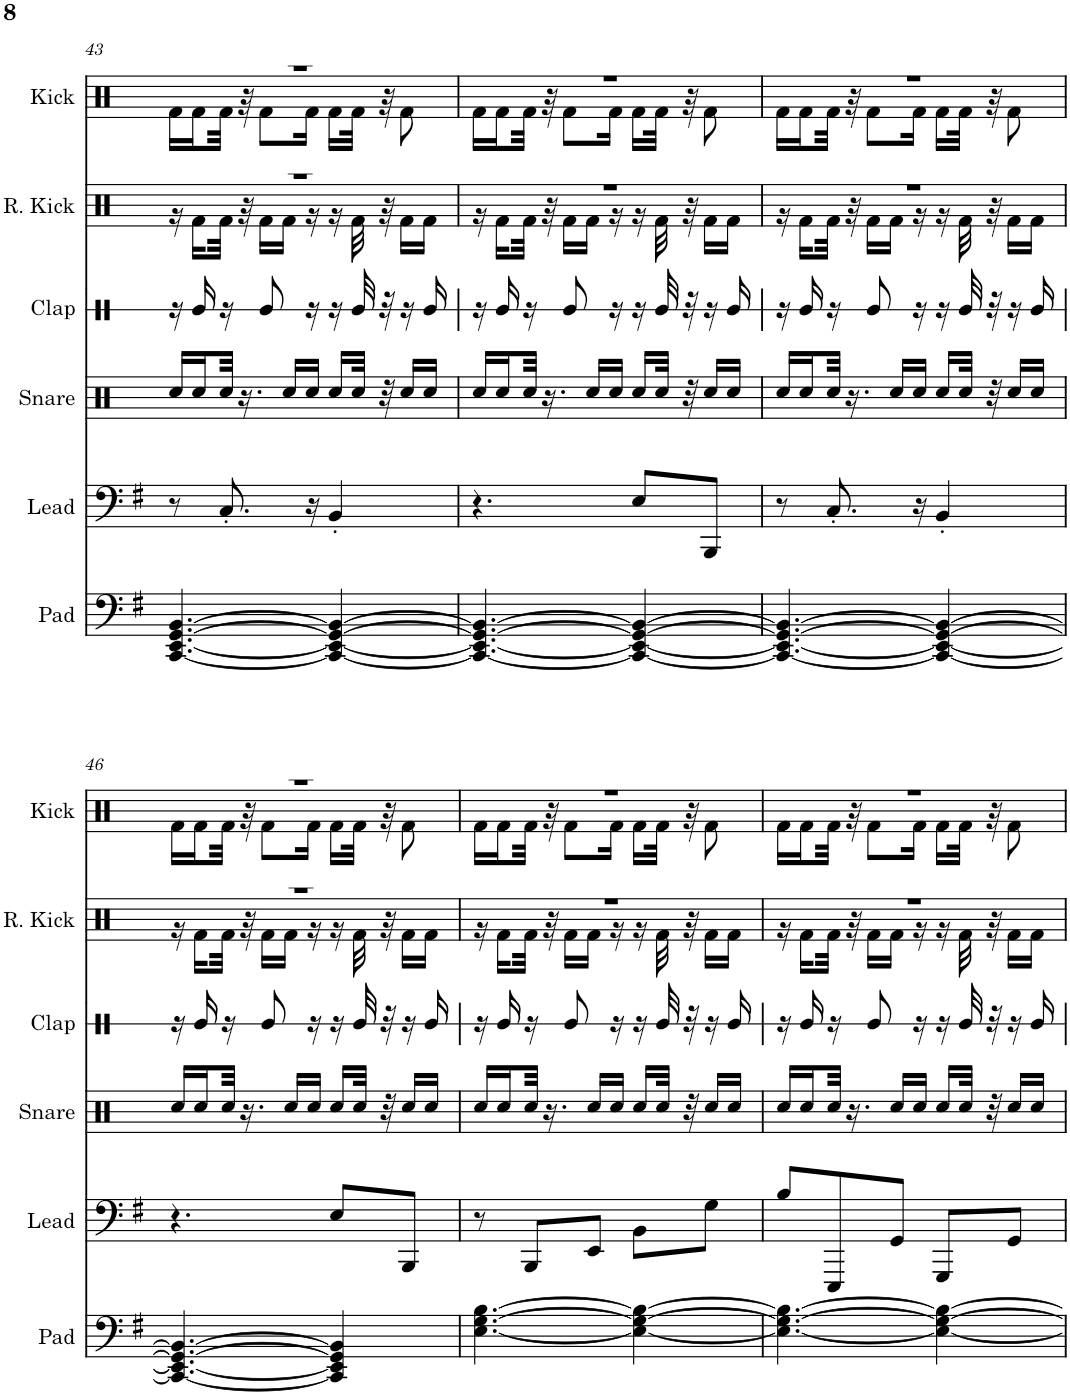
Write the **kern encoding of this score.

**kern	**kern	**kern	**kern	**kern	**kern
*part6	*part5	*part4	*part3	*part2	*part1
*staff6	*staff5	*staff4	*staff3	*staff2	*staff1
*I"Pad	*I"Lead	*I"Snare	*I"Clap	*I"Reverb Kick	*I"Kick
*I'Pad	*I'Lead	*I'Snare	*I'Clap	*I'R. Kick	*I'Kick
!!LO:PB:g=z
*clefF4	*clefF4	*clefX	*clefX	*clefX	*clefX
*k[f#]	*k[f#]	*k[f#]	*k[f#]	*k[f#]	*k[f#]
*M5/8	*M5/8	*M5/8	*M5/8	*M5/8	*M5/8
=43	=43	=43	=43	=43	=43
*	*	*	*	*^	*^
[4.CC/ [4.EE/ [4.GG/ [4.BB/	8r	16Rcc/LL	16r	8%5r	16r	8%5r	16Rf\LL
.	.	16Rcc/	16Re/	.	16Rf\LL	.	16Rf\
.	8.C'/	32Rcc/JJk	16r	.	32Rf\JJk	.	32Rf\JJk
.	.	16.r	.	.	32r	.	32r
.	.	.	8Re/	.	16Rf\LL	.	8Rf\L
.	.	16Rcc/LL	.	.	16Rf\JJ	.	.
.	16r	16Rcc/JJ	16r	.	16r	.	16Rf\Jk
4CC/_ 4EE/_ 4GG/_ 4BB/_	4BB'/	16Rcc/LL	16r	.	16r	.	16Rf\LL
.	.	32Rcc/JJk	32Re/	.	32Rf\	.	32Rf\JJk
.	.	32r	32r	.	32r	.	32r
.	.	16Rcc/LL	16r	.	16Rf\LL	.	8Rf\
.	.	16Rcc/JJ	16Re/	.	16Rf\JJ	.	.
=44	=44	=44	=44	=44	=44	=44	=44
4.CC/_ 4.EE/_ 4.GG/_ 4.BB/_	4.r	16Rcc/LL	16r	8%5r	16r	8%5r	16Rf\LL
.	.	16Rcc/	16Re/	.	16Rf\LL	.	16Rf\
.	.	32Rcc/JJk	16r	.	32Rf\JJk	.	32Rf\JJk
.	.	16.r	.	.	32r	.	32r
.	.	.	8Re/	.	16Rf\LL	.	8Rf\L
.	.	16Rcc/LL	.	.	16Rf\JJ	.	.
.	.	16Rcc/JJ	16r	.	16r	.	16Rf\Jk
4CC/_ 4EE/_ 4GG/_ 4BB/_	8E/L	16Rcc/LL	16r	.	16r	.	16Rf\LL
.	.	32Rcc/JJk	32Re/	.	32Rf\	.	32Rf\JJk
.	.	32r	32r	.	32r	.	32r
.	8BBB/J	16Rcc/LL	16r	.	16Rf\LL	.	8Rf\
.	.	16Rcc/JJ	16Re/	.	16Rf\JJ	.	.
=45	=45	=45	=45	=45	=45	=45	=45
4.CC/_ 4.EE/_ 4.GG/_ 4.BB/_	8r	16Rcc/LL	16r	8%5r	16r	8%5r	16Rf\LL
.	.	16Rcc/	16Re/	.	16Rf\LL	.	16Rf\
.	8.C'/	32Rcc/JJk	16r	.	32Rf\JJk	.	32Rf\JJk
.	.	16.r	.	.	32r	.	32r
.	.	.	8Re/	.	16Rf\LL	.	8Rf\L
.	.	16Rcc/LL	.	.	16Rf\JJ	.	.
.	16r	16Rcc/JJ	16r	.	16r	.	16Rf\Jk
4CC/_ 4EE/_ 4GG/_ 4BB/_	4BB'/	16Rcc/LL	16r	.	16r	.	16Rf\LL
.	.	32Rcc/JJk	32Re/	.	32Rf\	.	32Rf\JJk
.	.	32r	32r	.	32r	.	32r
.	.	16Rcc/LL	16r	.	16Rf\LL	.	8Rf\
.	.	16Rcc/JJ	16Re/	.	16Rf\JJ	.	.
!!LO:LB:g=z	!!
=46	=46	=46	=46	=46	=46	=46	=46
4.CC/_ 4.EE/_ 4.GG/_ 4.BB/_	4.r	16Rcc/LL	16r	8%5r	16r	8%5r	16Rf\LL
.	.	16Rcc/	16Re/	.	16Rf\LL	.	16Rf\
.	.	32Rcc/JJk	16r	.	32Rf\JJk	.	32Rf\JJk
.	.	16.r	.	.	32r	.	32r
.	.	.	8Re/	.	16Rf\LL	.	8Rf\L
.	.	16Rcc/LL	.	.	16Rf\JJ	.	.
.	.	16Rcc/JJ	16r	.	16r	.	16Rf\Jk
4CC/] 4EE/] 4GG/] 4BB/]	8E/L	16Rcc/LL	16r	.	16r	.	16Rf\LL
.	.	32Rcc/JJk	32Re/	.	32Rf\	.	32Rf\JJk
.	.	32r	32r	.	32r	.	32r
.	8BBB/J	16Rcc/LL	16r	.	16Rf\LL	.	8Rf\
.	.	16Rcc/JJ	16Re/	.	16Rf\JJ	.	.
=47	=47	=47	=47	=47	=47	=47	=47
[4.E\ [4.G\ [4.B\	8r	16Rcc/LL	16r	8%5r	16r	8%5r	16Rf\LL
.	.	16Rcc/	16Re/	.	16Rf\LL	.	16Rf\
.	8BBB/L	32Rcc/JJk	16r	.	32Rf\JJk	.	32Rf\JJk
.	.	16.r	.	.	32r	.	32r
.	.	.	8Re/	.	16Rf\LL	.	8Rf\L
.	8EE/J	16Rcc/LL	.	.	16Rf\JJ	.	.
.	.	16Rcc/JJ	16r	.	16r	.	16Rf\Jk
4E\_ 4G\_ 4B\_	8BB\L	16Rcc/LL	16r	.	16r	.	16Rf\LL
.	.	32Rcc/JJk	32Re/	.	32Rf\	.	32Rf\JJk
.	.	32r	32r	.	32r	.	32r
.	8G\J	16Rcc/LL	16r	.	16Rf\LL	.	8Rf\
.	.	16Rcc/JJ	16Re/	.	16Rf\JJ	.	.
=48	=48	=48	=48	=48	=48	=48	=48
4.E\_ 4.G\_ 4.B\_	8B/L	16Rcc/LL	16r	8%5r	16r	8%5r	16Rf\LL
.	.	16Rcc/	16Re/	.	16Rf\LL	.	16Rf\
.	8EEE/	32Rcc/JJk	16r	.	32Rf\JJk	.	32Rf\JJk
.	.	16.r	.	.	32r	.	32r
.	.	.	8Re/	.	16Rf\LL	.	8Rf\L
.	8GG/J	16Rcc/LL	.	.	16Rf\JJ	.	.
.	.	16Rcc/JJ	16r	.	16r	.	16Rf\Jk
4E\_ 4G\_ 4B\_	8GGG/L	16Rcc/LL	16r	.	16r	.	16Rf\LL
.	.	32Rcc/JJk	32Re/	.	32Rf\	.	32Rf\JJk
.	.	32r	32r	.	32r	.	32r
.	8GG/J	16Rcc/LL	16r	.	16Rf\LL	.	8Rf\
.	.	16Rcc/JJ	16Re/	.	16Rf\JJ	.	.
*	*	*	*	*v	*v	*	*
*	*	*	*	*	*v	*v
=	=	=	=	=	=
*-	*-	*-	*-	*-	*-
